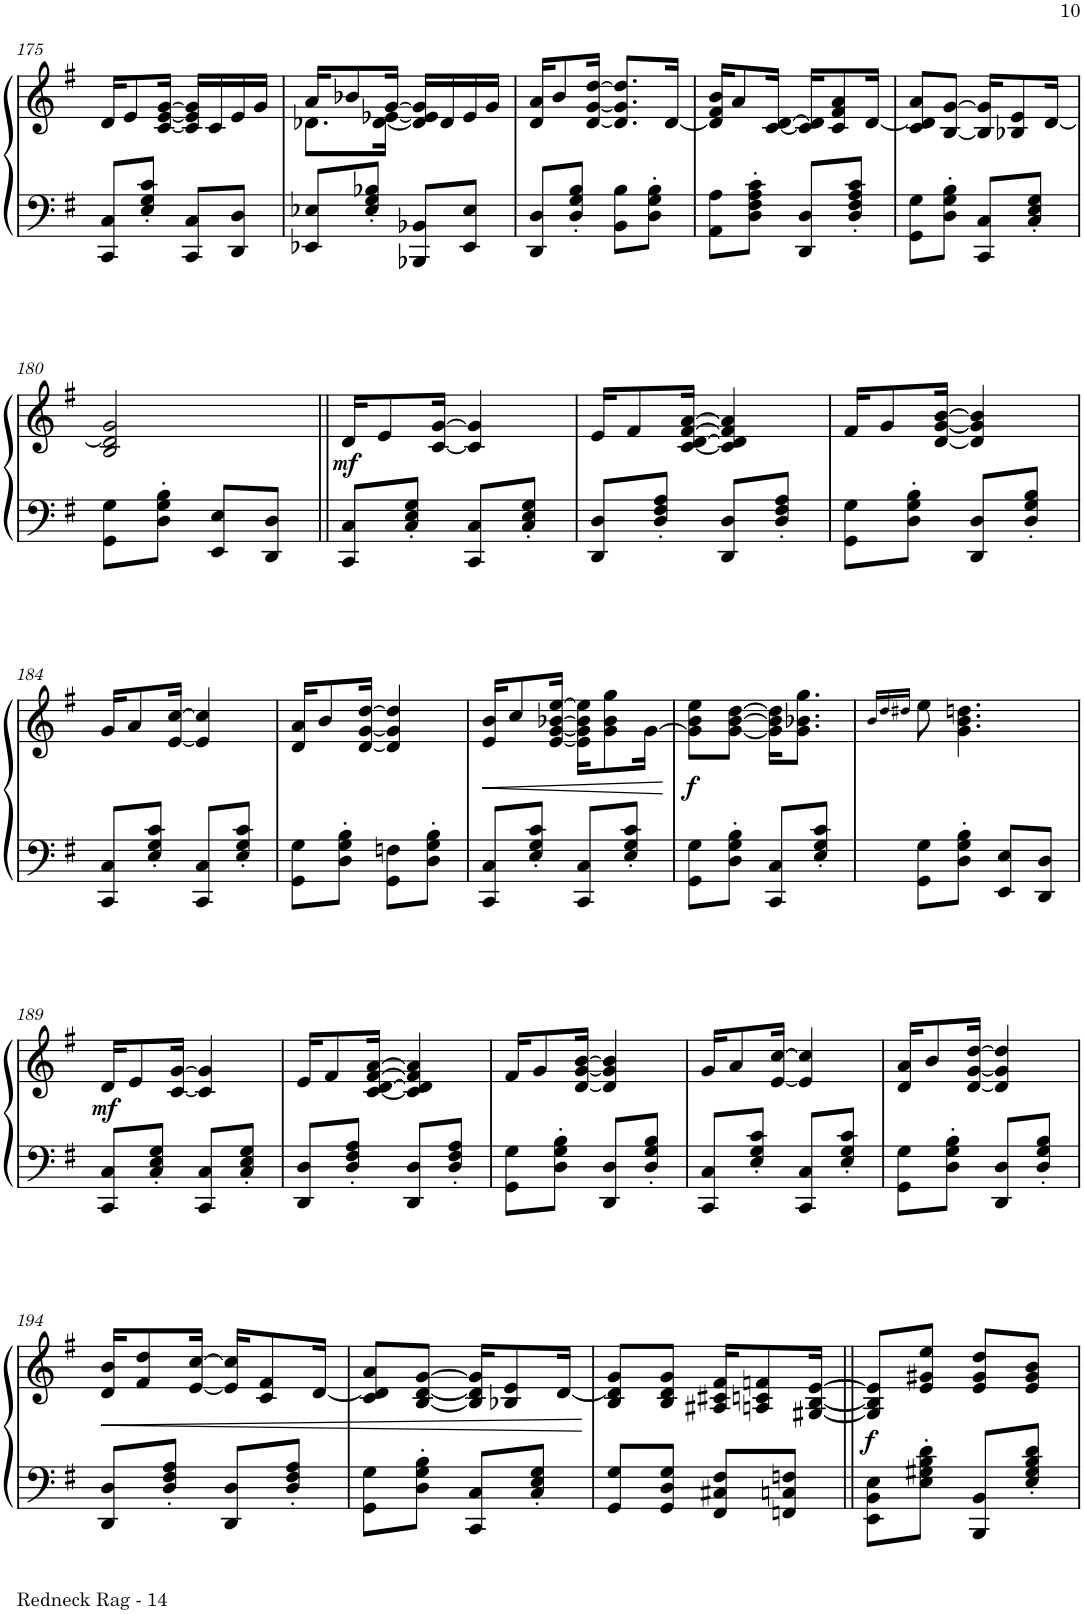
**kern	**kern	**dynam
*part1	*part1	*part1
*staff2	*staff1	*staff1/2
*I"Piano	*	*
*I'Pno.	*	*
!!LO:PB:g=z
*clefF4	*clefG2	*
*k[f#]	*k[f#]	*
*M2/4	*M2/4	*
=175	=175	=175
8CC/ 8C/L	16d/KL	.
.	8e/	.
8E/' 8G/' 8c/'J	.	.
.	[16c/ [16e/ [16g/Jk	.
8CC/ 8C/L	16c/] 16e/] 16g/]LL	.
.	16c/	.
8DD/ 8D/J	16e/	.
.	16g/JJ	.
=176	=176	=176
*	*^	*
8EE-X/ 8E-X/L	16a/KL	8.d-X\L	.
.	8b-X/	.	.
8E-/' 8G/' 8B-X/'J	.	.	.
.	[16g/Jk	[16d-\ [16e-X\Jk	.
8BBB-X/ 8BB-X/L	16d-/] 16e-/] 16g/]LL	4ryy	.
.	16d-/	.	.
8EE-/ 8E-/J	16e-/	.	.
.	16g/JJ	.	.
*	*v	*v	*
=177	=177	=177
8DD/ 8D/L	16d/ 16a/KL	.
.	8b/	.
8D/' 8G/' 8B/'J	.	.
.	[16d/ [16g/ [16dd/Jk	.
8BB\ 8B\L	8.d/] 8.g/] 8.dd/]L	.
8D\' 8G\' 8B\'J	.	.
.	[16d/Jk	.
=178	=178	=178
8AA\ 8A\L	16d/] 16f#/ 16b/KL	.
.	8a/	.
8D\' 8F#\' 8A\' 8c\'J	.	.
.	[16c/ [16d/Jk	.
8DD/ 8D/L	16c/] 16d/]KL	.
.	8c/ 8f#/ 8a/	.
8D/' 8F#/' 8A/' 8c/'J	.	.
.	[16d/Jk	.
=179	=179	=179
8GG\ 8G\L	8c/ 8d/] 8a/L	.
8D\' 8G\' 8B\'J	[8B/ [8g/J	.
8CC/ 8C/L	16B/] 16g/]KL	.
.	8B-X/ 8e/	.
8C/' 8E/' 8G/'J	.	.
.	[16d/Jk	.
!!LO:LB:g=z
=180	=180	=180
8GG\ 8G\L	2B/ 2d/] 2g/	.
8D\' 8G\' 8B\'J	.	.
8EE/ 8E/L	.	.
8DD/ 8D/J	.	.
=181||	=181||	=181||
!	!	!LO:DY:b
8CC/ 8C/L	16d/KL	mf
.	8e/	.
8C/' 8E/' 8G/'J	.	.
.	[16c/ [16g/Jk	.
8CC/ 8C/L	4c/] 4g/]	.
8C/' 8E/' 8G/'J	.	.
=182	=182	=182
8DD/ 8D/L	16e/KL	.
.	8f#/	.
8D/' 8F#/' 8A/'J	.	.
.	[16c/ [16d/ [16f#/ [16a/Jk	.
8DD/ 8D/L	4c/] 4d/] 4f#/] 4a/]	.
8D/' 8F#/' 8A/'J	.	.
=183	=183	=183
8GG\ 8G\L	16f#/KL	.
.	8g/	.
8D\' 8G\' 8B\'J	.	.
.	[16d/ [16g/ [16b/Jk	.
8DD/ 8D/L	4d/] 4g/] 4b/]	.
8D/' 8G/' 8B/'J	.	.
!!LO:LB:g=z
=184	=184	=184
8CC/ 8C/L	16g/KL	.
.	8a/	.
8E/' 8G/' 8c/'J	.	.
.	[16e/ [16cc/Jk	.
8CC/ 8C/L	4e/] 4cc/]	.
8E/' 8G/' 8c/'J	.	.
=185	=185	=185
8GG\ 8G\L	16d/ 16a/KL	.
.	8b/	.
8D\' 8G\' 8B\'J	.	.
.	[16d/ [16g/ [16dd/Jk	.
8GG\ 8Fn\L	4d/] 4g/] 4dd/]	.
8D\' 8G\' 8B\'J	.	.
=186	=186	=186
!	!	!LO:HP:b
8CC/ 8C/L	16e/ 16b/KL	<
.	8cc/	.
8E/' 8G/' 8c/'J	.	.
.	[16e/ [16g/ [16b-X/ [16ee/Jk	.
8CC/ 8C/L	16e\] 16g\] 16b-\] 16ee\]KL	.
.	8g\ 8b-\ 8gg\	.
8E/' 8G/' 8c/'J	.	.
.	[16g\Jk	.
.	.	[
=187	=187	=187
!	!	!LO:DY:b
8GG\ 8G\L	8g\] 8b\ 8ee\L	f
8D\' 8G\' 8B\'J	[8g\ [8b\ [8dd\J	.
8CC/ 8C/L	16g\] 16b\] 16dd\]KL	.
.	8.g\ 8.b-X\ 8.gg\J	.
8E/' 8G/' 8c/'J	.	.
=188	=188	=188
.	16qb/LL	.
.	16qdd/	.
.	16qdd#X/JJ	.
8GG\ 8G\L	8ee\	.
8D\' 8G\' 8B\'J	4.g\ 4.b\ 4.ddn\	.
8EE/ 8E/L	.	.
8DD/ 8D/J	.	.
!!LO:LB:g=z
=189	=189	=189
!	!	!LO:DY:b
8CC/ 8C/L	16d/KL	mf
.	8e/	.
8C/' 8E/' 8G/'J	.	.
.	[16c/ [16g/Jk	.
8CC/ 8C/L	4c/] 4g/]	.
8C/' 8E/' 8G/'J	.	.
=190	=190	=190
8DD/ 8D/L	16e/KL	.
.	8f#/	.
8D/' 8F#/' 8A/'J	.	.
.	[16c/ [16d/ [16f#/ [16a/Jk	.
8DD/ 8D/L	4c/] 4d/] 4f#/] 4a/]	.
8D/' 8F#/' 8A/'J	.	.
=191	=191	=191
8GG\ 8G\L	16f#/KL	.
.	8g/	.
8D\' 8G\' 8B\'J	.	.
.	[16d/ [16g/ [16b/Jk	.
8DD/ 8D/L	4d/] 4g/] 4b/]	.
8D/' 8G/' 8B/'J	.	.
=192	=192	=192
8CC/ 8C/L	16g/KL	.
.	8a/	.
8E/' 8G/' 8c/'J	.	.
.	[16e/ [16cc/Jk	.
8CC/ 8C/L	4e/] 4cc/]	.
8E/' 8G/' 8c/'J	.	.
=193	=193	=193
8GG\ 8G\L	16d/ 16a/KL	.
.	8b/	.
8D\' 8G\' 8B\'J	.	.
.	[16d/ [16g/ [16dd/Jk	.
8DD/ 8D/L	4d/] 4g/] 4dd/]	.
8D/' 8G/' 8B/'J	.	.
!!LO:LB:g=z
=194	=194	=194
!	!	!LO:HP:b
8DD/ 8D/L	16d/ 16b/KL	<
.	8f#/ 8dd/	.
8D/' 8F#/' 8A/'J	.	.
.	[16e/ [16cc/Jk	.
8DD/ 8D/L	16e/] 16cc/]KL	.
.	8c/ 8f#/	.
8D/' 8F#/' 8A/'J	.	.
.	[16d/Jk	.
=195	=195	=195
8GG\ 8G\L	8c/ 8d/] 8a/L	.
8D\' 8G\' 8B\'J	[8B/ [8d/ [8g/J	.
8CC/ 8C/L	16B/] 16d/] 16g/]KL	.
.	8B-X/ 8e/	.
8C/' 8E/' 8G/'J	.	.
.	[16d/Jk	.
.	.	[
=196	=196	=196
8GG/ 8G/L	8B/ 8d/] 8g/L	.
8GG/ 8D/ 8G/J	8B/ 8d/ 8g/J	.
8FF#/ 8C#X/ 8F#/L	16A#X/ 16c#X/ 16f#/KL	.
.	8An/ 8cn/ 8fn/	.
8FFn/ 8Cn/ 8Fn/J	.	.
.	[16G#X/ [16B/ [16e/Jk	.
=197||	=197||	=197||
!	!	!LO:DY:b
8EE\ 8BB\ 8E\L	8G#/] 8B/] 8e/]L	f
8E\' 8G#X\' 8B\' 8d\'J	8e/ 8g#X/ 8ee/J	.
8BBB/ 8BB/L	8e/ 8g#/ 8dd/L	.
8E/' 8G#/' 8B/' 8d/'J	8e/ 8g#/ 8b/J	.
=	=	=
*-	*-	*-
